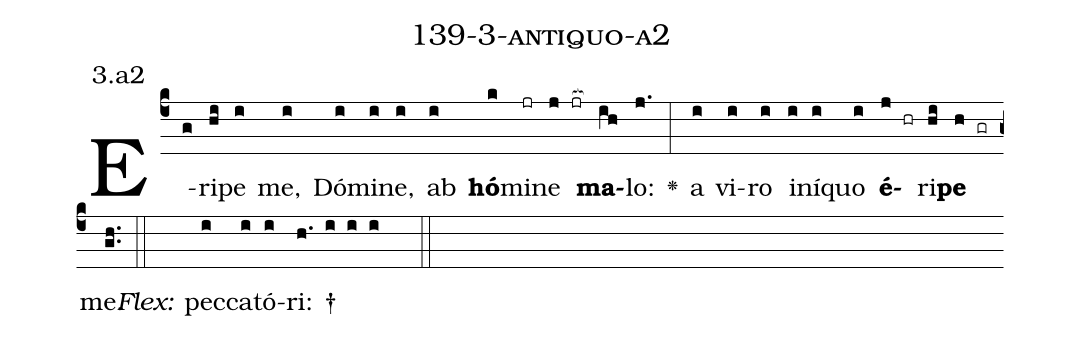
name: 139-3-antiquo-a2;
annotation: 3.a2;
%%
(c4)E(g)ri(hi)pe(i) me,(i) Dó(i)mi(i)ne,(i) ab(i) <b>hó</b>(k)mi(jr)ne(j jr[ocb:1{]) <b>ma</b>(ih[ocb:0}])lo:(j.) <v>\greheightstar</v>(:) a(i) vi(i)ro(i) in(i)í(i)quo(i) <b>é</b>(j hr)ri(hi)<b>pe</b>(h gr) me.(gh..) (::)
<i>Flex:</i>()  pec(i)ca(i)tó(i)ri: †(h. i i i  ::)

%E(i) u(i) o(j) u(hi) a(h) e.(gh..) (::)
